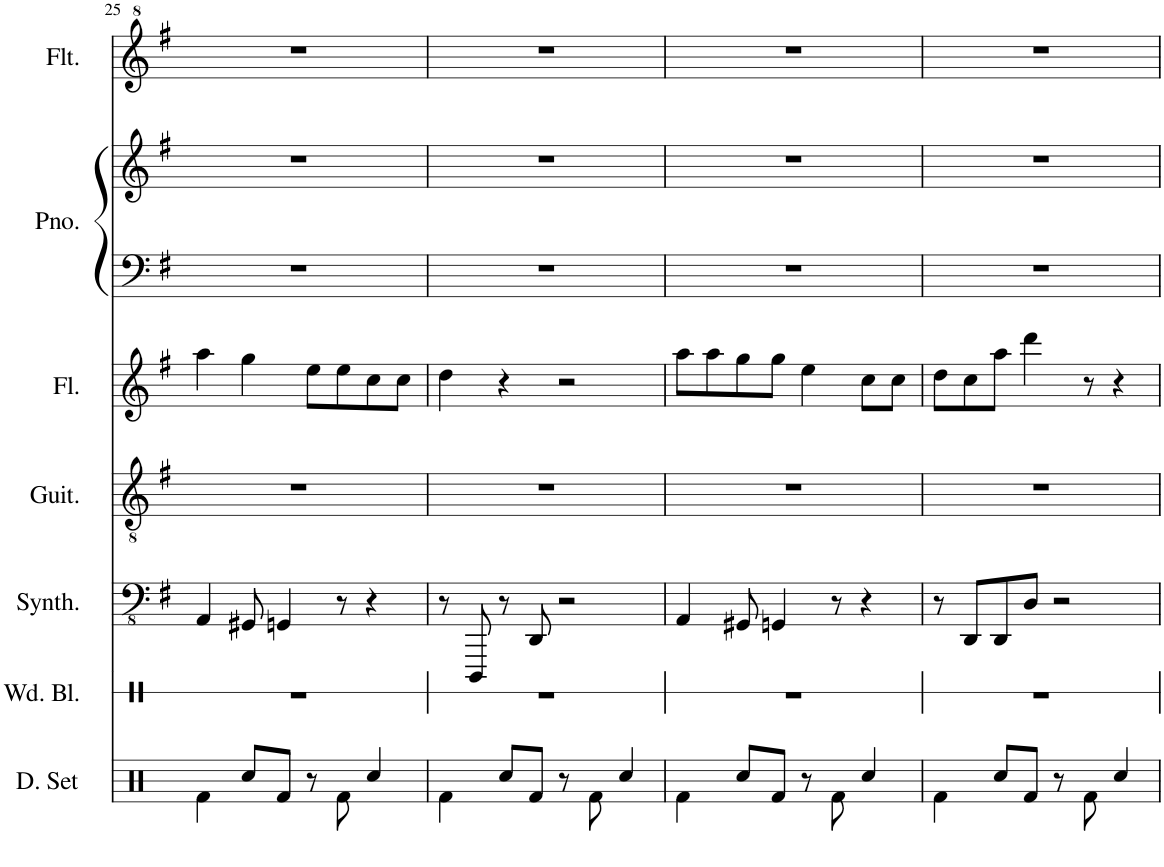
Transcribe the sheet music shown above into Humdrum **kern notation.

**kern	**kern	**kern	**kern	**kern	**kern	**kern	**kern
*part7	*part6	*part5	*part4	*part3	*part2	*part2	*part1
*staff8	*staff7	*staff6	*staff5	*staff4	*staff3	*staff2	*staff1
*I"Drumset	*I"Wood Blocks	*I"Bass Synthesizer	*I"Classical Guitar	*I"Flute	*I"Grand Piano	*	*I"Flexatone
*I'D. Set	*I'Wd. Bl.	*I'Synth.	*I'Guit.	*I'Fl.	*I'Pno.	*	*I'Flt.
!!LO:PB:g=z
*clefX	*clefX	*clefFv4	*clefGv2	*clefG2	*clefF4	*clefG2	*clefG^2
*k[]	*k[]	*k[f#]	*k[f#]	*k[f#]	*k[f#]	*k[f#]	*k[f#]
*M4/4	*M4/4	*M4/4	*M4/4	*M4/4	*M4/4	*M4/4	*M4/4
=25	=25	=25	=25	=25	=25	=25	=25
4Rf\	1r	4AAA/	1r	4aa\	1r	1r	1r
8Rcc/L	.	8GGG#X/	.	4gg\	.	.	.
8Rf/J	.	4GGGn/	.	.	.	.	.
8r	.	.	.	8ee\L	.	.	.
8Rf\	.	8r	.	8ee\	.	.	.
4Rcc/	.	4r	.	8cc\	.	.	.
.	.	.	.	8cc\J	.	.	.
=26	=26	=26	=26	=26	=26	=26	=26
4Rf\	1r	8r	1r	4dd\	1r	1r	1r
.	.	8DDDD/	.	.	.	.	.
8Rcc/L	.	8r	.	4r	.	.	.
8Rf/J	.	8DDD/	.	.	.	.	.
8r	.	2r	.	2r	.	.	.
8Rf\	.	.	.	.	.	.	.
4Rcc/	.	.	.	.	.	.	.
=27	=27	=27	=27	=27	=27	=27	=27
4Rf\	1r	4AAA/	1r	8aa\L	1r	1r	1r
.	.	.	.	8aa\	.	.	.
8Rcc/L	.	8GGG#X/	.	8gg\	.	.	.
8Rf/J	.	4GGGn/	.	8gg\J	.	.	.
8r	.	.	.	4ee\	.	.	.
8Rf\	.	8r	.	.	.	.	.
4Rcc/	.	4r	.	8cc\L	.	.	.
.	.	.	.	8cc\J	.	.	.
=28	=28	=28	=28	=28	=28	=28	=28
4Rf\	1r	8r	1r	8dd\L	1r	1r	1r
.	.	8DDD/L	.	8cc\	.	.	.
8Rcc/L	.	8DDD/	.	8aa\J	.	.	.
8Rf/J	.	8DD/J	.	4ddd\	.	.	.
8r	.	2r	.	.	.	.	.
8Rf\	.	.	.	8r	.	.	.
4Rcc/	.	.	.	4r	.	.	.
=	=	=	=	=	=	=	=
*-	*-	*-	*-	*-	*-	*-	*-
